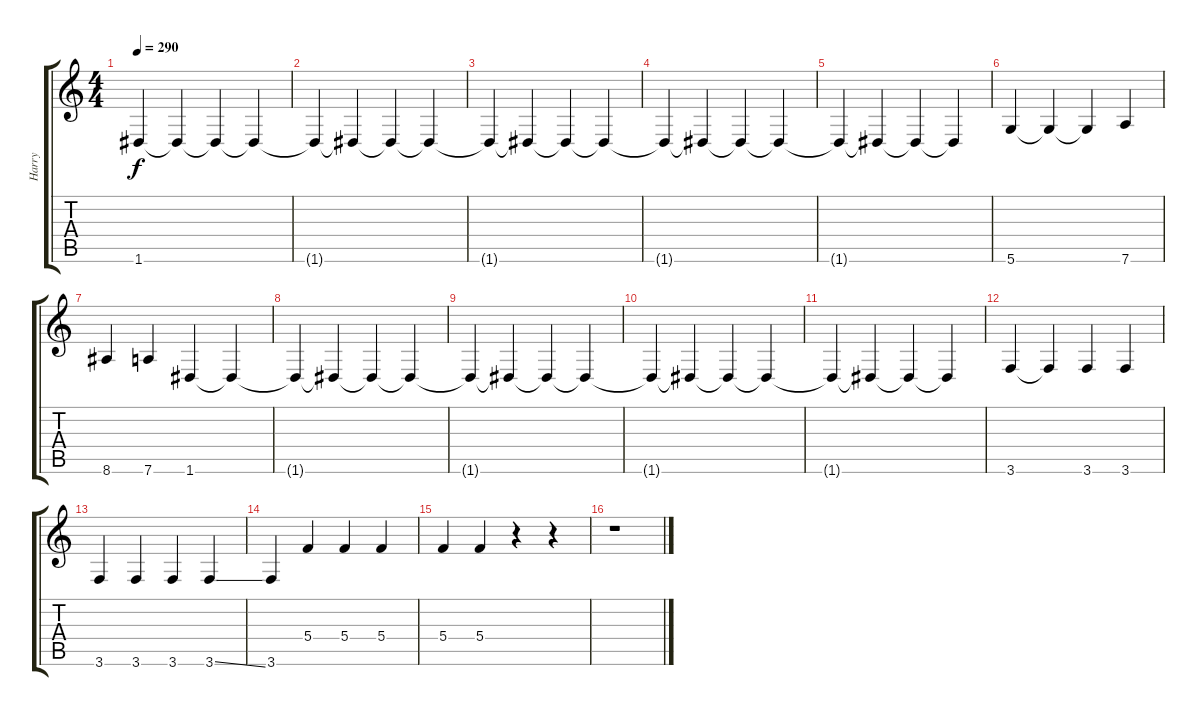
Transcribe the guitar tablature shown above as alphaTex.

\track ("Harry" "Harry") {instrument electricbasspick}
\staff {score tabs}
\tuning (D4 A3 F3 C3 G2 D2) {hide}
\ts (4 4)
\tempo 290
\clef g2
\ks c
1.6{t}.4{dy f} 1.6{t}.4 1.6{t}.4 1.6{t}.4 |
1.6{t}.4 1.6{t}.4 1.6{t}.4 1.6{t}.4 |
1.6{t}.4 1.6{t}.4 1.6{t}.4 1.6{t}.4 |
1.6{t}.4 1.6{t}.4 1.6{t}.4 1.6{t}.4 |
1.6{t}.4 1.6{t}.4 1.6{t}.4 1.6{t}.4 |
5.6.4 5.6{t}.4 5.6{t}.4 7.6.4 |
8.6.4 7.6.4 1.6.4 1.6{t}.4 |
1.6{t}.4 1.6{t}.4 1.6{t}.4 1.6{t}.4 |
1.6{t}.4 1.6{t}.4 1.6{t}.4 1.6{t}.4 |
1.6{t}.4 1.6{t}.4 1.6{t}.4 1.6{t}.4 |
1.6{t}.4 1.6{t}.4 1.6{t}.4 1.6{t}.4 |
3.6.4 3.6{t}.4 3.6.4 3.6.4 |
3.6.4 3.6.4 3.6.4 3.6{ss}.4 |
3.6.4 5.4.4 5.4.4 5.4.4 |
5.4.4 5.4.4 r.4 r.4 |
r.1
